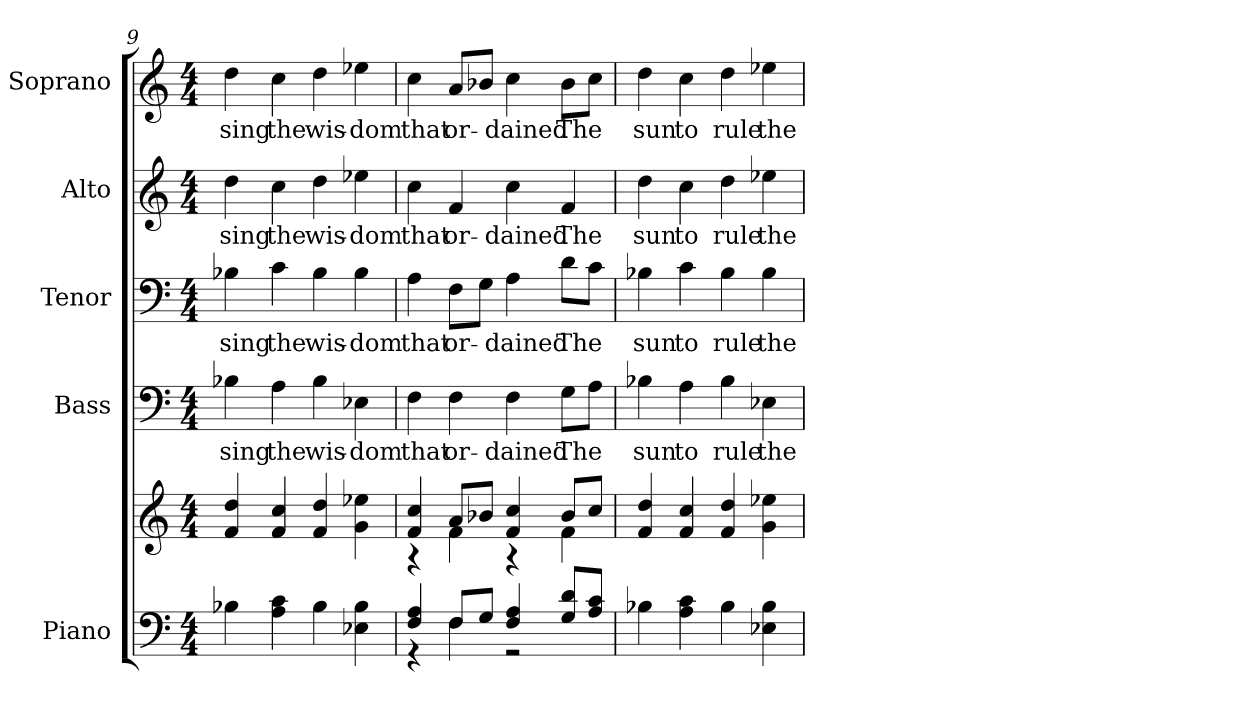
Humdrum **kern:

**kern	**kern	**kern	**text	**kern	**text	**kern	**text	**kern	**text
*part5	*part5	*part4	*part4	*part3	*part3	*part2	*part2	*part1	*part1
*staff6	*staff5	*staff4	*staff4	*staff3	*staff3	*staff2	*staff2	*staff1	*staff1
*I"Piano	*	*I"Bass	*	*I"Tenor	*	*I"Alto	*	*I"Soprano	*
*I'Pno.	*	*I'B.	*	*I'T.	*	*I'A.	*	*I'S.	*
!!LO:PB:g=z
*clefF4	*clefG2	*clefF4	*	*clefF4	*	*clefG2	*	*clefG2	*
*k[]	*k[]	*k[]	*	*k[]	*	*k[]	*	*k[]	*
*C:	*C:	*C:	*	*C:	*	*C:	*	*C:	*
*M4/4	*M4/4	*M4/4	*	*M4/4	*	*M4/4	*	*M4/4	*
=9	=9	=9	=9	=9	=9	=9	=9	=9	=9
!	!	!	!LO:LY:b:color=#000000	!	!	!	!	!	!
!	!	!	!	!	!LO:LY:b:color=#000000	!	!	!	!
!	!	!	!	!	!	!	!LO:LY:b:color=#000000	!	!
!	!	!	!	!	!	!	!	!	!LO:LY:b:color=#000000
4B-Xi\	4fi/ 4ddi	4B-Xi\	sing	4B-Xi\	sing	4ddi\	sing	4ddi\	sing
!	!	!	!LO:LY:b:color=#000000	!	!	!	!	!	!
!	!	!	!	!	!LO:LY:b:color=#000000	!	!	!	!
!	!	!	!	!	!	!	!LO:LY:b:color=#000000	!	!
!	!	!	!	!	!	!	!	!	!LO:LY:b:color=#000000
4Ai\ 4ci	4fi/ 4cci	4Ai\	the	4ci\	the	4cci\	the	4cci\	the
!	!	!	!LO:LY:b:color=#000000	!	!	!	!	!	!
!	!	!	!	!	!LO:LY:b:color=#000000	!	!	!	!
!	!	!	!	!	!	!	!LO:LY:b:color=#000000	!	!
!	!	!	!	!	!	!	!	!	!LO:LY:b:color=#000000
4B-i\	4fi/ 4ddi	4B-i\	wis-	4B-i\	wis-	4ddi\	wis-	4ddi\	wis-
!	!	!	!LO:LY:b:color=#000000	!	!	!	!	!	!
!	!	!	!	!	!LO:LY:b:color=#000000	!	!	!	!
!	!	!	!	!	!	!	!LO:LY:b:color=#000000	!	!
!	!	!	!	!	!	!	!	!	!LO:LY:b:color=#000000
4E-Xi\ 4B-i	4gi\ 4ee-Xi	4E-Xi\	-dom	4B-i\	-dom	4ee-Xi\	-dom	4ee-Xi\	-dom
=10	=10	=10	=10	=10	=10	=10	=10	=10	=10
*^	*^	*	*	*	*	*	*	*	*
!	!	!	!	!	!LO:LY:b:color=#000000	!	!	!	!	!	!
!	!	!	!	!	!	!	!LO:LY:b:color=#000000	!	!	!	!
!	!	!	!	!	!	!	!	!	!LO:LY:b:color=#000000	!	!
!	!	!	!	!	!	!	!	!	!	!	!LO:LY:b:color=#000000
4Fi/ 4Ai	4r	4fi/ 4cci	4r	4Fi\	that	4Ai\	that	4cci\	that	4cci\	that
!	!	!	!	!	!LO:LY:b:color=#000000	!	!	!	!	!	!
!	!	!	!	!	!	!	!LO:LY:b:color=#000000	!	!	!	!
!	!	!	!	!	!	!	!	!	!LO:LY:b:color=#000000	!	!
!	!	!	!	!	!	!	!	!	!	!	!LO:LY:b:color=#000000
8Fi/L	4Fi\	8ai/L	4fi\	4Fi\	or-	8Fi\L	or-	4fi/	or-	8ai/L	or-
8Gi/J	.	8b-Xi/J	.	.	.	8Gi\J	.	.	.	8b-Xi/J	.
!	!	!	!	!	!LO:LY:b:color=#000000	!	!	!	!	!	!
!	!	!	!	!	!	!	!LO:LY:b:color=#000000	!	!	!	!
!	!	!	!	!	!	!	!	!	!LO:LY:b:color=#000000	!	!
!	!	!	!	!	!	!	!	!	!	!	!LO:LY:b:color=#000000
4Fi/ 4Ai	2r	4fi/ 4cci	4r	4Fi\	-dained	4Ai\	-dained	4cci\	-dained	4cci\	-dained
!	!	!	!	!	!LO:LY:b:color=#000000	!	!	!	!	!	!
!	!	!	!	!	!	!	!LO:LY:b:color=#000000	!	!	!	!
!	!	!	!	!	!	!	!	!	!LO:LY:b:color=#000000	!	!
!	!	!	!	!	!	!	!	!	!	!	!LO:LY:b:color=#000000
8Gi/ 8diL	.	8b-i/L	4fi\	8Gi\L	The	8di\L	The	4fi/	The	8b-i\L	The
8Ai/ 8ciJ	.	8cci/J	.	8Ai\J	.	8ci\J	.	.	.	8cci\J	.
*v	*v	*	*	*	*	*	*	*	*	*	*
*	*v	*v	*	*	*	*	*	*	*	*
=11	=11	=11	=11	=11	=11	=11	=11	=11	=11
!	!	!	!LO:LY:b:color=#000000	!	!	!	!	!	!
!	!	!	!	!	!LO:LY:b:color=#000000	!	!	!	!
!	!	!	!	!	!	!	!LO:LY:b:color=#000000	!	!
!	!	!	!	!	!	!	!	!	!LO:LY:b:color=#000000
4B-Xi\	4fi/ 4ddi	4B-Xi\	sun	4B-Xi\	sun	4ddi\	sun	4ddi\	sun
!	!	!	!LO:LY:b:color=#000000	!	!	!	!	!	!
!	!	!	!	!	!LO:LY:b:color=#000000	!	!	!	!
!	!	!	!	!	!	!	!LO:LY:b:color=#000000	!	!
!	!	!	!	!	!	!	!	!	!LO:LY:b:color=#000000
4Ai\ 4ci	4fi/ 4cci	4Ai\	to	4ci\	to	4cci\	to	4cci\	to
!	!	!	!LO:LY:b:color=#000000	!	!	!	!	!	!
!	!	!	!	!	!LO:LY:b:color=#000000	!	!	!	!
!	!	!	!	!	!	!	!LO:LY:b:color=#000000	!	!
!	!	!	!	!	!	!	!	!	!LO:LY:b:color=#000000
4B-i\	4fi/ 4ddi	4B-i\	rule	4B-i\	rule	4ddi\	rule	4ddi\	rule
!	!	!	!LO:LY:b:color=#000000	!	!	!	!	!	!
!	!	!	!	!	!LO:LY:b:color=#000000	!	!	!	!
!	!	!	!	!	!	!	!LO:LY:b:color=#000000	!	!
!	!	!	!	!	!	!	!	!	!LO:LY:b:color=#000000
4E-Xi\ 4B-i	4gi\ 4ee-Xi	4E-Xi\	the	4B-i\	the	4ee-Xi\	the	4ee-Xi\	the
=	=	=	=	=	=	=	=	=	=
*-	*-	*-	*-	*-	*-	*-	*-	*-	*-
